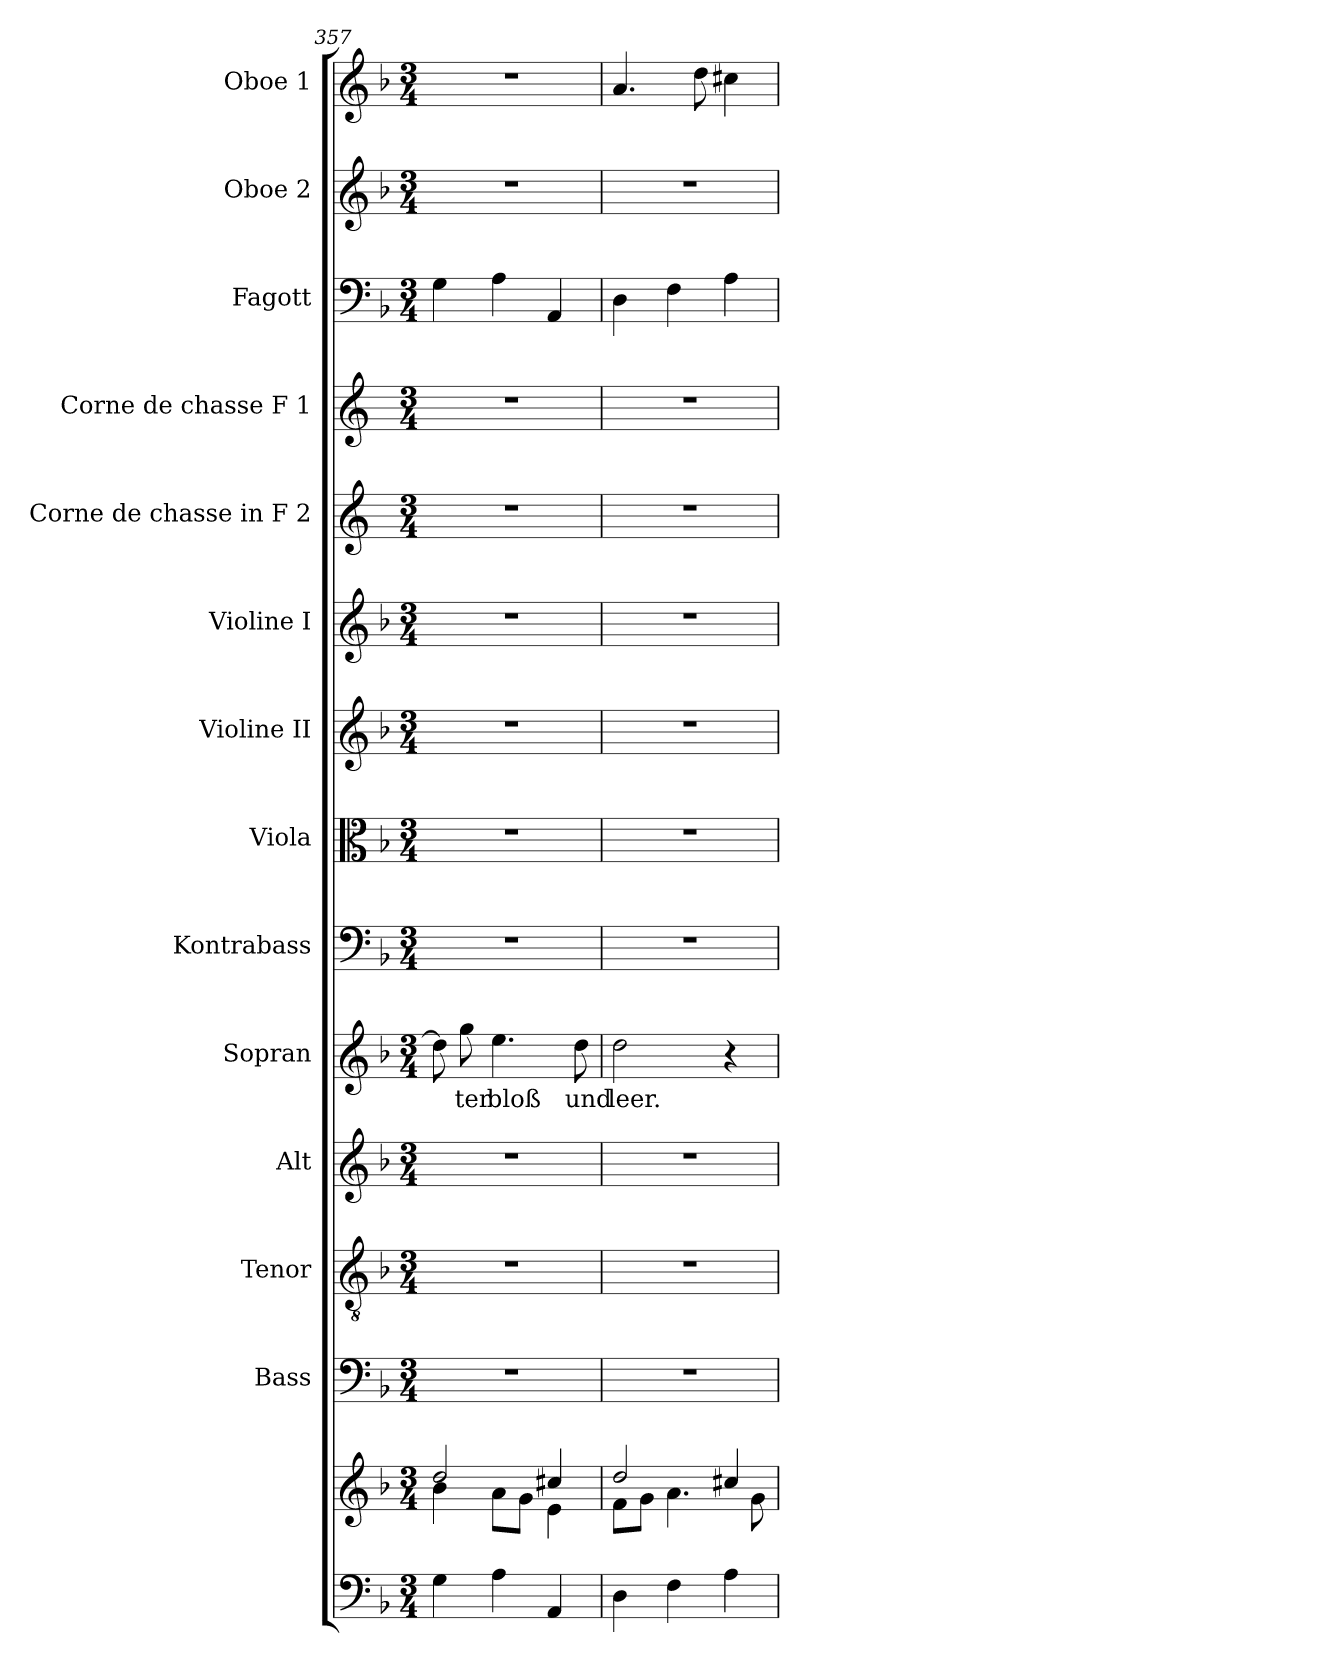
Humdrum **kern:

**kern	**kern	**kern	**kern	**kern	**kern	**text	**kern	**kern	**kern	**kern	**kern	**kern	**kern	**kern	**kern
*part14	*part14	*part13	*part12	*part11	*part10	*part10	*part9	*part8	*part7	*part6	*part5	*part4	*part3	*part2	*part1
*staff15	*staff14	*staff13	*staff12	*staff11	*staff10	*staff10	*staff9	*staff8	*staff7	*staff6	*staff5	*staff4	*staff3	*staff2	*staff1
*	*	*I"Bass	*I"Tenor	*I"Alt	*I"Sopran	*	*I"Kontrabass	*I"Viola	*I"Violine II	*I"Violine I	*I"Corne de chasse in F 2	*I"Corne de chasse F 1	*I"Fagott	*I"Oboe 2	*I"Oboe 1
*	*	*I'B.	*I'T.	*I'A.	*I'S.	*	*I'Kb.	*I'Vla.	*I'Vl. II	*I'Vl. I	*	*	*I'Fg.	*I'Ob. 2	*I'Ob. 1
!!LO:PB:g=z
*clefF4	*clefG2	*clefF4	*clefGv2	*clefG2	*clefG2	*	*clefF4	*clefC3	*clefG2	*clefG2	*clefG2	*clefG2	*clefF4	*clefG2	*clefG2
*	*	*	*	*	*	*	*ITrd7c12	*	*	*	*ITrd4c7	*ITrd4c7	*	*	*
*k[b-]	*k[b-]	*k[b-]	*k[b-]	*k[b-]	*k[b-]	*	*k[b-]	*k[b-]	*k[b-]	*k[b-]	*k[b-]	*k[b-]	*k[b-]	*k[b-]	*k[b-]
*F:	*F:	*F:	*F:	*F:	*F:	*	*F:	*F:	*F:	*F:	*F:	*F:	*F:	*F:	*F:
*M3/4	*M3/4	*M3/4	*M3/4	*M3/4	*M3/4	*	*M3/4	*M3/4	*M3/4	*M3/4	*M3/4	*M3/4	*M3/4	*M3/4	*M3/4
=357	=357	=357	=357	=357	=357	=357	=357	=357	=357	=357	=357	=357	=357	=357	=357
*	*^	*	*	*	*	*	*	*	*	*	*	*	*	*	*
4G\	2dd/	4b-\	2.r	2.r	2.r	8dd\]	.	2.r	2.r	2.r	2.r	2.r	2.r	4G\	2.r	2.r
!	!	!	!	!	!	!	!LO:LY:b	!	!	!	!	!	!	!	!	!
.	.	.	.	.	.	8gg\	-ter	.	.	.	.	.	.	.	.	.
!	!	!	!	!	!	!	!LO:LY:b	!	!	!	!	!	!	!	!	!
4A\	.	8a\L	.	.	.	4.ee\	bloß	.	.	.	.	.	.	4A\	.	.
.	.	8g\J	.	.	.	.	.	.	.	.	.	.	.	.	.	.
4AA/	4cc#X/	4e\	.	.	.	.	.	.	.	.	.	.	.	4AA/	.	.
!	!	!	!	!	!	!	!LO:LY:b	!	!	!	!	!	!	!	!	!
.	.	.	.	.	.	8dd\	und	.	.	.	.	.	.	.	.	.
=358	=358	=358	=358	=358	=358	=358	=358	=358	=358	=358	=358	=358	=358	=358	=358	=358
!	!	!	!	!	!	!	!LO:LY:b	!	!	!	!	!	!	!	!	!
4D\	2dd/	8f\L	2.r	2.r	2.r	2dd\	leer.	2.r	2.r	2.r	2.r	2.r	2.r	4D\	2.r	4.a/
.	.	8g\J	.	.	.	.	.	.	.	.	.	.	.	.	.	.
4F\	.	4.a\	.	.	.	.	.	.	.	.	.	.	.	4F\	.	.
.	.	.	.	.	.	.	.	.	.	.	.	.	.	.	.	8dd\
4A\	4cc#X/	.	.	.	.	4r	.	.	.	.	.	.	.	4A\	.	4cc#X\
.	.	8g\	.	.	.	.	.	.	.	.	.	.	.	.	.	.
*	*v	*v	*	*	*	*	*	*	*	*	*	*	*	*	*	*
=	=	=	=	=	=	=	=	=	=	=	=	=	=	=	=
*-	*-	*-	*-	*-	*-	*-	*-	*-	*-	*-	*-	*-	*-	*-	*-
